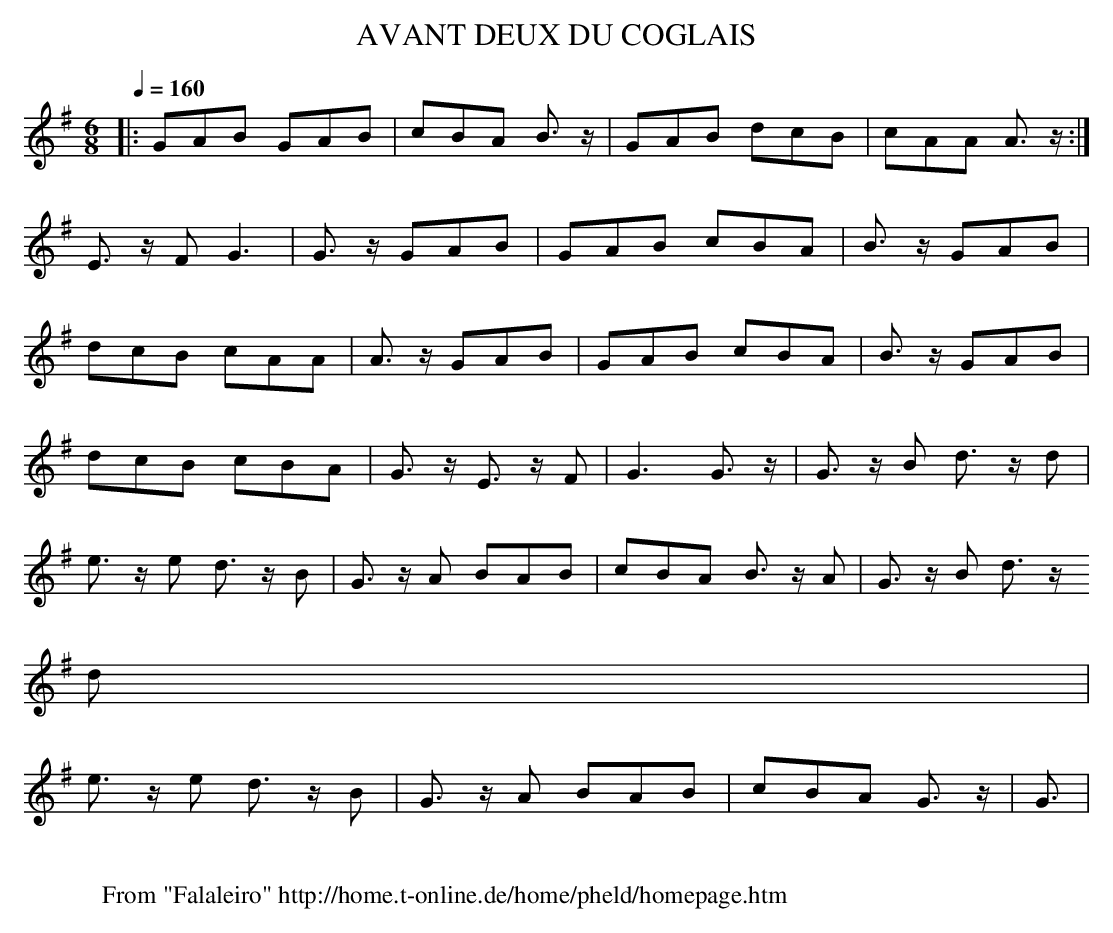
X:1
T:AVANT DEUX DU COGLAIS
M:6/8
L:1/8
Q:1/4=160
K:G
|:GAB GAB|cBA B3/2 z/2 |GAB dcB|cAA A3/2 z/2:|
E3/2 z/2 F G3|G3/2 z/2 GAB|GAB cBA|B3/2 z/2 GAB|
dcB cAA|A3/2 z/2 GAB|GAB cBA|B3/2 z/2 GAB|
dcB cBA|G3/2 z/2 E3/2 z/2 F|G3 G3/2 z/2 |G3/2 z/2 B d3/2 z/2 d|
e3/2 z/2 e d3/2 z/2 B|G3/2 z/2 A BAB|cBA B3/2 z/2 A|G3/2 z/2 B d3/2 z/2
d|
e3/2 z/2 e d3/2 z/2 B|G3/2 z/2 A BAB|cBA G3/2 z/2 |G3/2|
W:
W: From "Falaleiro" http://home.t-online.de/home/pheld/homepage.htm
